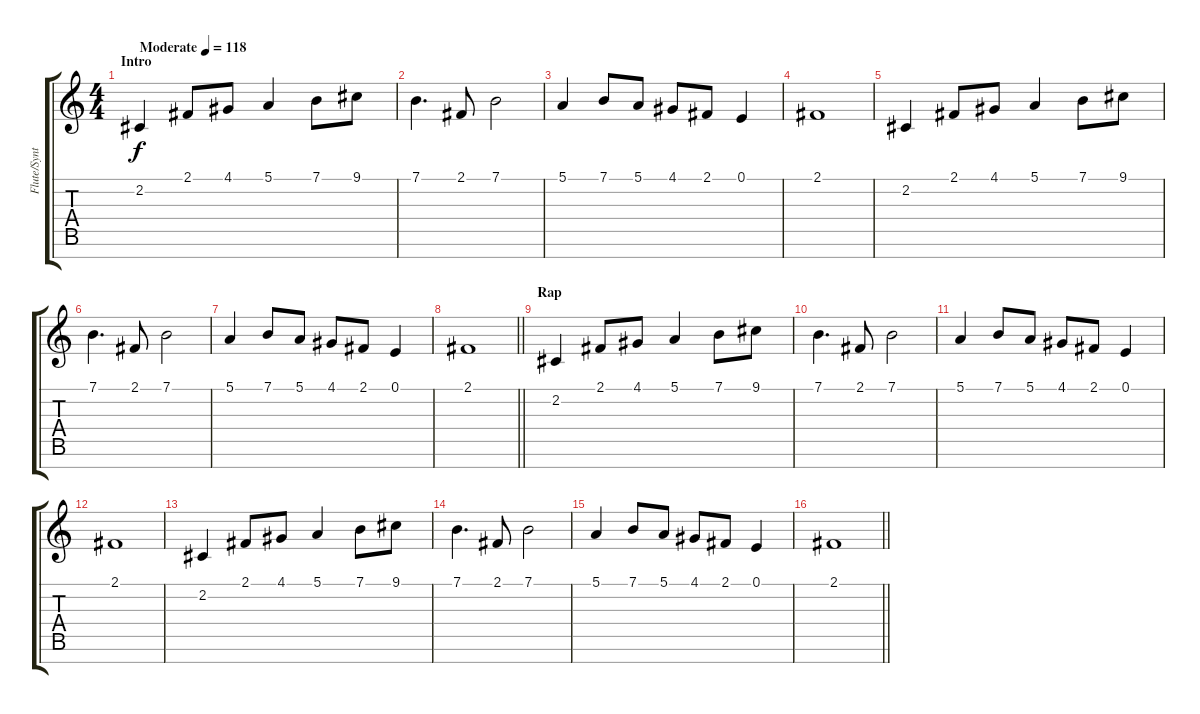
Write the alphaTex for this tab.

\track ("Flute/Synth" "Flute/Synt") {instrument flute}
\staff {score tabs}
\tuning (E4 B3 G3 D3 A2 E2 B1) {hide}
\ts (4 4)
\section ("" "Intro")
\tempo (118 "Moderate")
\clef g2
\ks c
2.2.4{dy f instrument flute} 2.1.8 4.1.8 5.1.4 7.1.8 9.1.8 |
7.1.4{d} 2.1.8 7.1.2 |
5.1.4 7.1.8 5.1.8 4.1.8 2.1.8 0.1.4 |
2.1.1 |
2.2.4 2.1.8 4.1.8 5.1.4 7.1.8 9.1.8 |
7.1.4{d} 2.1.8 7.1.2 |
5.1.4 7.1.8 5.1.8 4.1.8 2.1.8 0.1.4 |
\barLineRight lightlight
2.1.1 |
\section ("" "Rap")
2.2.4 2.1.8 4.1.8 5.1.4 7.1.8 9.1.8 |
7.1.4{d} 2.1.8 7.1.2 |
5.1.4 7.1.8 5.1.8 4.1.8 2.1.8 0.1.4 |
2.1.1 |
2.2.4 2.1.8 4.1.8 5.1.4 7.1.8 9.1.8 |
7.1.4{d} 2.1.8 7.1.2 |
5.1.4 7.1.8 5.1.8 4.1.8 2.1.8 0.1.4 |
\barLineRight lightlight
2.1.1
